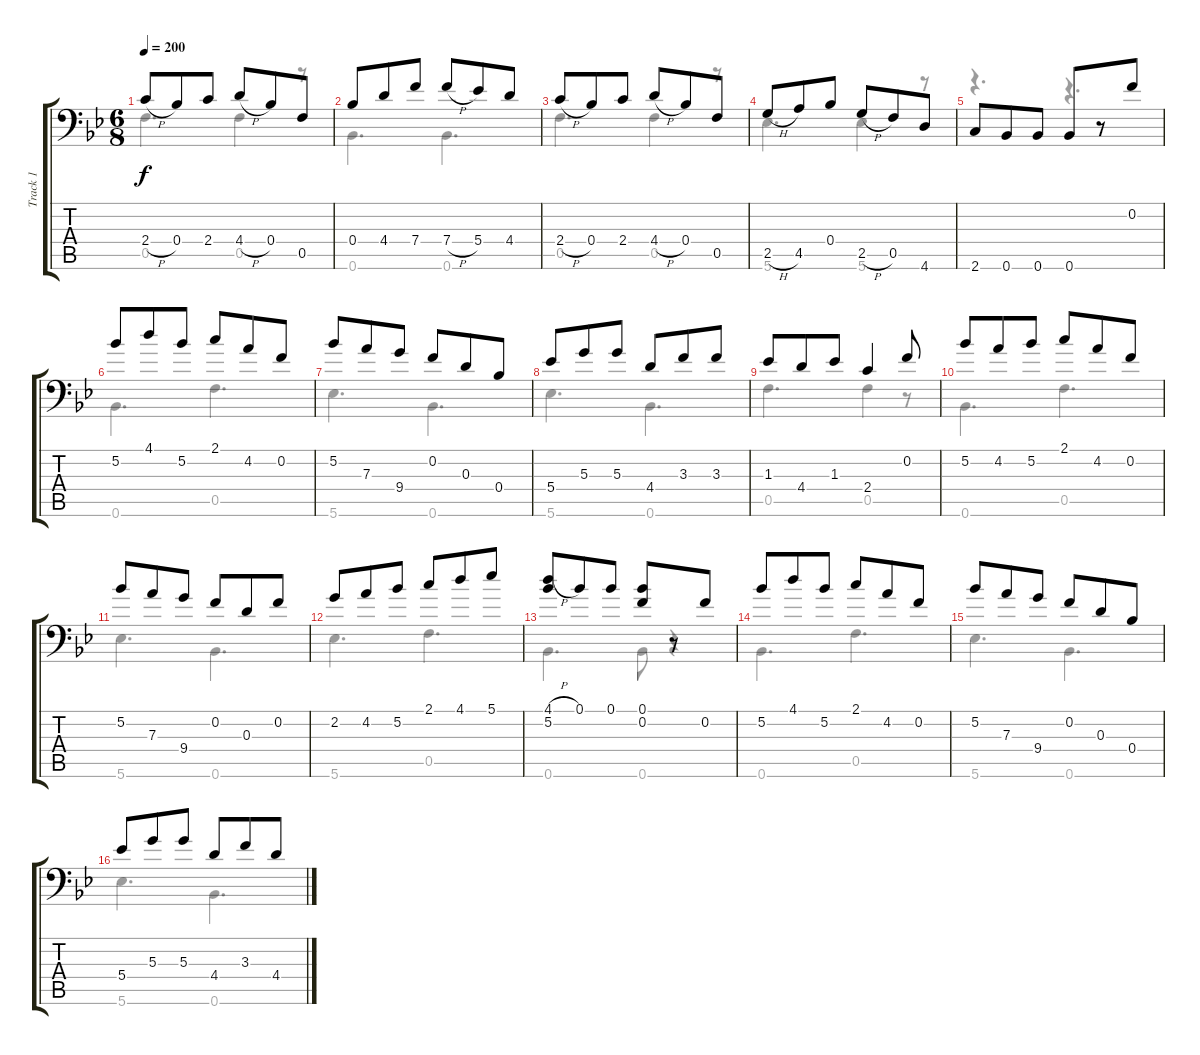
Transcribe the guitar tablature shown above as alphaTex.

\track ("Track 1" "Track 1") {instrument acousticguitarsteel}
\staff {score tabs}
\tuning (Bb3 F3 D3 Bb2 F2 Bb1) {hide}
\voice
\ts (6 8)
\tempo 200
\clef f4
\ks bb
2.4{h}.8{dy f} 0.4.8 2.4.8 4.4{h}.8 0.4.8 0.5.8 |
0.4.8 4.4.8 7.4.8 7.4{h}.8 5.4.8 4.4.8 |
2.4{h}.8 0.4.8 2.4.8 4.4{h}.8 0.4.8 0.5.8 |
2.5{h}.8 4.5.8 0.4.8 2.5{h}.8 0.5.8 4.6.8 |
2.6.8 0.6.8 0.6.8 0.6.8 r.8 0.2.8 |
5.2.8 4.1.8 5.2.8 2.1.8 4.2.8 0.2.8 |
5.2.8 7.3.8 9.4.8 0.2.8 0.3.8 0.4.8 |
5.4.8 5.3.8 5.3.8 4.4.8 3.3.8 3.3.8 |
1.3.8 4.4.8 1.3.8 2.4.4 0.2.8 |
5.2.8 4.2.8 5.2.8 2.1.8 4.2.8 0.2.8 |
5.2.8 7.3.8 9.4.8 0.2.8 0.3.8 0.2.8 |
2.2.8 4.2.8 5.2.8 2.1.8 4.1.8 5.1.8 |
(4.1{h} 5.2).8 0.1.8 0.1.8 (0.1 0.2).8 r.8 0.2.8 |
5.2.8 4.1.8 5.2.8 2.1.8 4.2.8 0.2.8 |
5.2.8 7.3.8 9.4.8 0.2.8 0.3.8 0.4.8 |
5.4.8 5.3.8 5.3.8 4.4.8 3.3.8 4.4.8
\voice
\clef f4
\ottava regular
\simile none
\ks bb
0.5.4{d dy f} 0.5.4 r.8 |
0.6.4{d} 0.6.4{d} |
0.5.4{d} 0.5.4 r.8 |
5.6.4{d} 5.6.4 r.8 |
r.4{d} r.4{d} |
0.6.4{d} 0.5.4{d} |
5.6.4{d} 0.6.4{d} |
5.6.4{d} 0.6.4{d} |
0.5.4{d} 0.5.4 r.8 |
0.6.4{d} 0.5.4{d} |
5.6.4{d} 0.6.4{d} |
5.6.4{d} 0.5.4{d} |
0.6.4{d} 0.6.8 r.4 |
0.6.4{d} 0.5.4{d} |
5.6.4{d} 0.6.4{d} |
5.6.4{d} 0.6.4{d}
